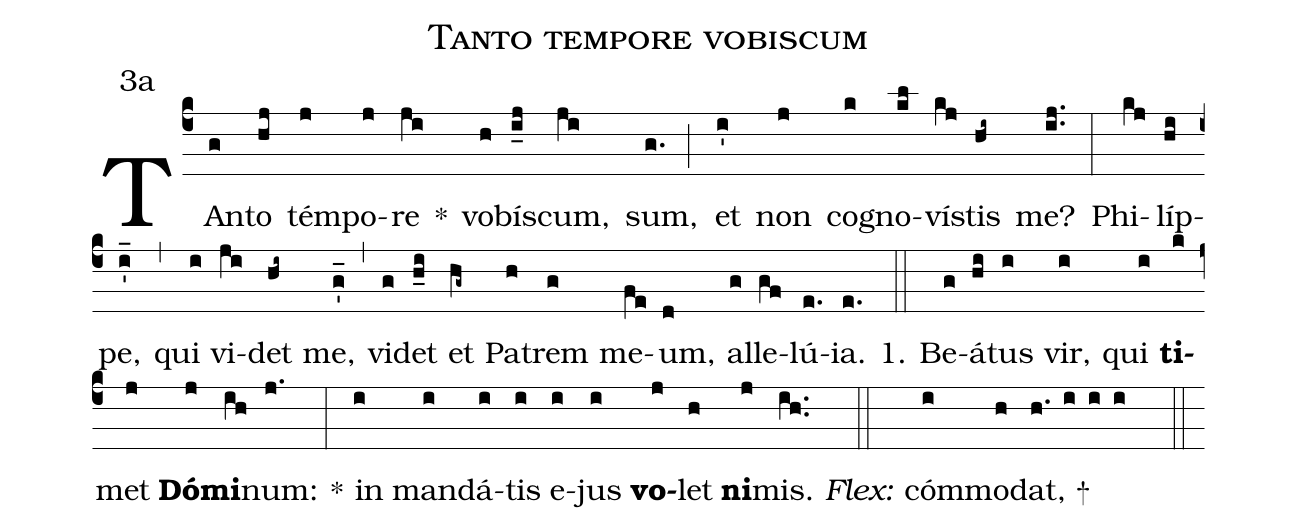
name:Tanto tempore vobiscum;
office-part:Antiphona;
mode:3;
annotation:3a;
%%
(c4) TAn(g)to(hj) tém(j)po(j)re(ji) *() vo(h)bí(i_j)scum,(ji) sum,(g.) (;) et(i') non(j) co(k)gno(kl)ví(kj)stis(hi~) me?(ij..) (:) Phi(kj)líp(hi)pe,(i'_) (,) qui(i) vi(ji)det(hi~) me,(g'_) (,) vi(g)det(h_i) et(hg~) Pa(h)trem(g) me(fe)um,(d) al(g)le(gf)lú(e.)ia.(e.) (::)
1. Be(g)á(hi)tus(i) vir,(i) qui(i) <b>ti</b>(k)met(j) <b>Dó</b>(j)<b>mi</b>(ih)num:(j.) *(:) in(i) man(i)dá(i)tis(i) e(i)jus(i) <b>vo</b>(j)let(h) <b>ni</b>(j)mis.(ih..)
<i>Flex:</i>(::)  cóm(i)mo(h)dat, +(h. i i i  ::)
